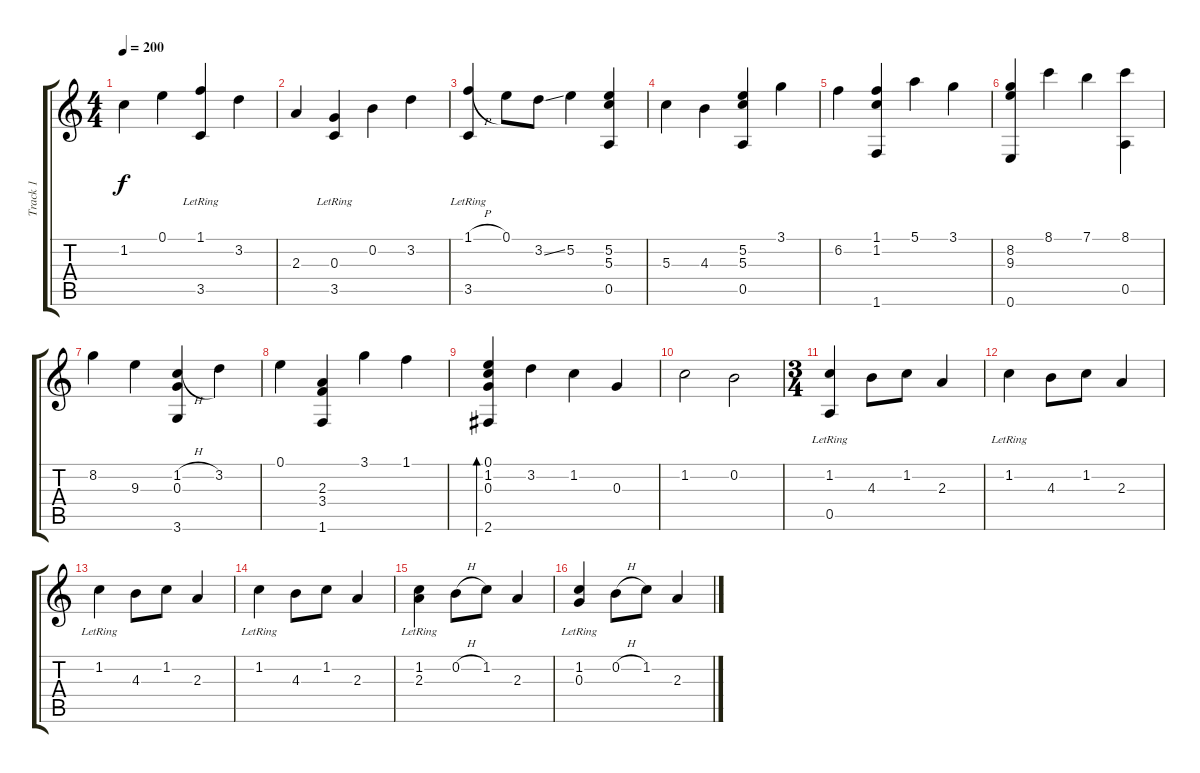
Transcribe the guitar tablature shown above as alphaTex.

\track ("Track 1" "Track 1") {instrument acousticguitarnylon}
\staff {score tabs}
\tuning (E4 B3 G3 D3 A2 E2) {hide}
\ts (4 4)
\tempo 200
\clef g2
\ks c
1.2.4{dy f} 0.1.4 (1.1 3.5{lr}).4 3.2.4 |
2.3.4 (0.3 3.5{lr}).4 0.2.4 3.2.4 |
(1.1{h} 3.5{lr}).4 0.1.8 3.2{ss}.8 5.2.4 (5.2 5.3 0.5).4 |
5.3.4 4.3.4 (5.2 5.3 0.5).4 3.1.4 |
6.2.4 (1.1 1.2 1.6).4 5.1.4 3.1.4 |
(8.2 9.3 0.6).4 8.1.4 7.1.4 (8.1 0.5).4 |
8.2.4 9.3.4 (1.2{h} 0.3 3.6).4 3.2.4 |
0.1.4 (2.3 3.4 1.6).4 3.1.4 1.1.4 |
(0.1 1.2 0.3 2.6).4{bd 480} 3.2.4 1.2.4 0.3.4 |
1.2.2 0.2.2 |
\ts (3 4)
(1.2{lr} 0.5).4 4.3.8 1.2.8 2.3.4 |
1.2{lr}.4 4.3.8 1.2.8 2.3.4 |
1.2{lr}.4 4.3.8 1.2.8 2.3.4 |
1.2{lr}.4 4.3.8 1.2.8 2.3.4 |
(1.2 2.3{lr}).4 0.2{h}.8 1.2.8 2.3.4 |
(1.2 0.3{lr}).4 0.2{h}.8 1.2.8 2.3.4
